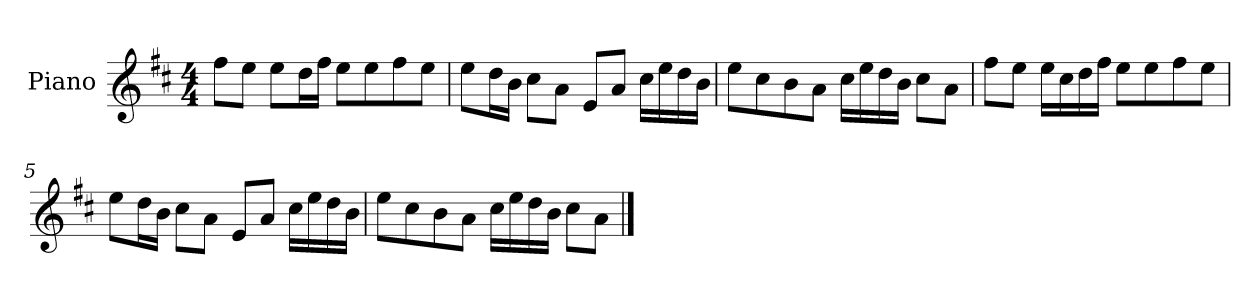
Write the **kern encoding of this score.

**kern
*part1
*staff1
*I"Piano
*I'P-no
*clefG2
*k[f#c#]
*M4/4
*MM90
=1
8ff#\L
8ee\J
8ee\L
16dd\L
16ff#\JJ
8ee\L
8ee\
8ff#\
8ee\J
=2
8ee\L
16dd\L
16b\JJ
8cc#\L
8a\J
8e/L
8a/J
16cc#\LL
16ee\
16dd\
16b\JJ
=3
8ee\L
8cc#\
8b\
8a\J
16cc#\LL
16ee\
16dd\
16b\JJ
8cc#\L
8a\J
=4
8ff#\L
8ee\J
16ee\LL
16cc#\
16dd\
16ff#\JJ
8ee\L
8ee\
8ff#\
8ee\J
!!LO:LB:g=z
=5
8ee\L
16dd\L
16b\JJ
8cc#\L
8a\J
8e/L
8a/J
16cc#\LL
16ee\
16dd\
16b\JJ
=6
8ee\L
8cc#\
8b\
8a\J
16cc#\LL
16ee\
16dd\
16b\JJ
8cc#\L
8a\J
==
*-
